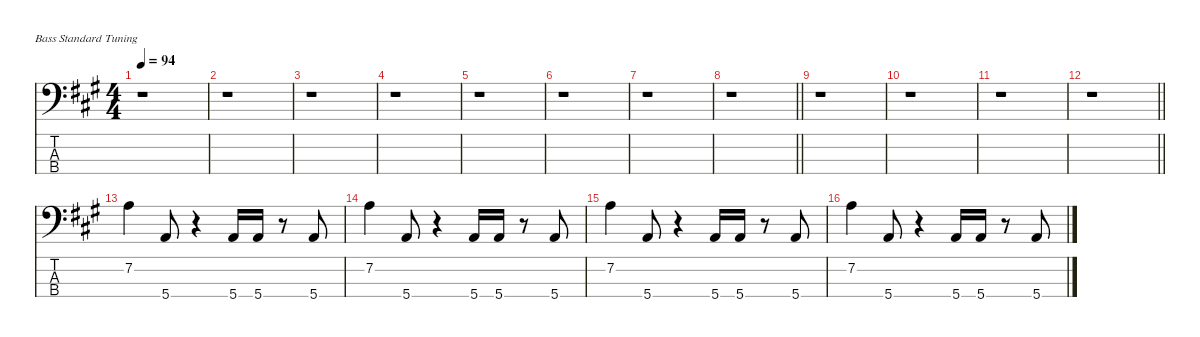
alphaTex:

\defaultSystemsLayout 4
\hideDynamics
\bracketExtendMode nobrackets
\singleTrackTrackNamePolicy hidden
\multiTrackTrackNamePolicy hidden
\firstSystemTrackNameMode fullname
\firstSystemTrackNameOrientation horizontal
\otherSystemsTrackNameOrientation horizontal
\track ("Bass" "el.bs.") {defaultSystemsLayout 4 instrument electricbassfinger}
\staff {score tabs}
\tuning (G2 D2 A1 E1)
\ts (4 4)
\tempo 94
\clef f4
\ks a
r.1{dy f beam Down} |
r.1{beam Down} |
r.1{beam Down} |
r.1{beam Down} |
r.1{beam Down} |
r.1{beam Down} |
r.1{beam Down} |
\barLineRight lightlight
r.1{beam Down} |
r.1{beam Down} |
r.1{beam Down} |
r.1{beam Down} |
\barLineRight lightlight
r.1{beam Down} |
7.2{acc forcenatural}.4{beam Down} 5.4{acc forcenatural}.8{beam Up} r.4{beam Up} 5.4{acc forcenatural}.16{beam Up} 5.4{acc forcenatural}.16{beam Up} r.8{beam Up} 5.4{acc forcenatural}.8{beam Up} |
7.2{acc forcenatural}.4{beam Down} 5.4{acc forcenatural}.8{beam Up} r.4{beam Up} 5.4{acc forcenatural}.16{beam Up} 5.4{acc forcenatural}.16{beam Up} r.8{beam Up} 5.4{acc forcenatural}.8{beam Up} |
7.2{acc forcenatural}.4{beam Down} 5.4{acc forcenatural}.8{beam Up} r.4{beam Up} 5.4{acc forcenatural}.16{beam Up} 5.4{acc forcenatural}.16{beam Up} r.8{beam Up} 5.4{acc forcenatural}.8{beam Up} |
7.2{acc forcenatural}.4{beam Down} 5.4{acc forcenatural}.8{beam Up} r.4{beam Up} 5.4{acc forcenatural}.16{beam Up} 5.4{acc forcenatural}.16{beam Up} r.8{beam Up} 5.4{acc forcenatural}.8{beam Up}
